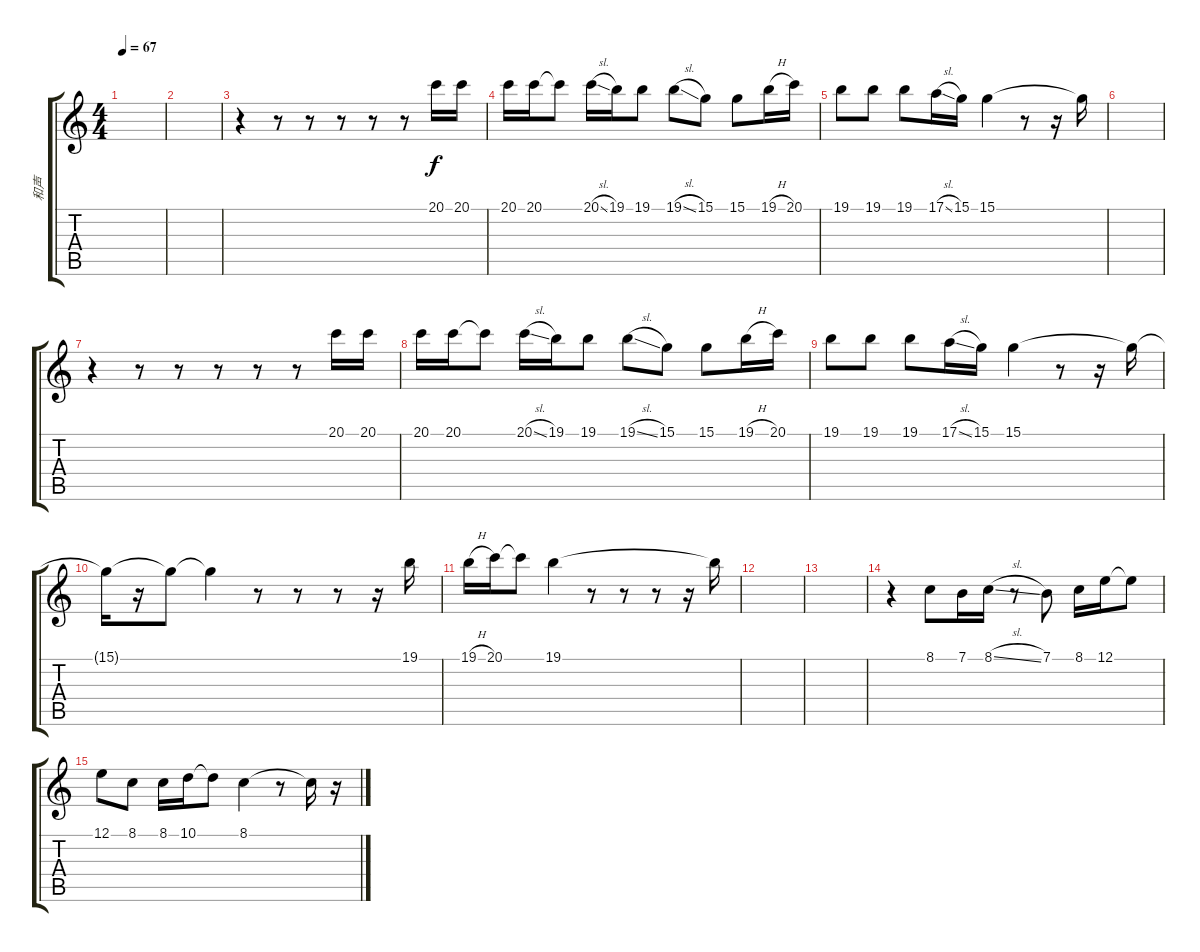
\track ("和声" "和声") {instrument acousticgrandpiano}
\staff {score tabs}
\tuning (E4 B3 G3 D3 A2 E2) {hide}
\ts (4 4)
\tempo 67
\clef g2
\ks c
|
|
r.4 r.8 r.8 r.8 r.8 r.8 20.1.16 20.1.16 |
20.1.16 20.1.16 20.1{t}.8 20.1{sl}.16 19.1.16 19.1.8 19.1{sl}.8 15.1.8 15.1.8 19.1{h}.16 20.1.16 |
19.1.8 19.1.8 19.1.8 17.1{sl}.16 15.1.16 15.1.4 r.8 r.16 15.1{t}.16 |
|
r.4 r.8 r.8 r.8 r.8 r.8 20.1.16 20.1.16 |
20.1.16 20.1.16 20.1{t}.8 20.1{sl}.16 19.1.16 19.1.8 19.1{sl}.8 15.1.8 15.1.8 19.1{h}.16 20.1.16 |
19.1.8 19.1.8 19.1.8 17.1{sl}.16 15.1.16 15.1.4 r.8 r.16 15.1{t}.16 |
15.1{t}.16 r.16 15.1{t}.8 15.1{t}.4 r.8 r.8 r.8 r.16 19.1.16 |
19.1{h}.16 20.1.16 20.1{t}.8 19.1.4 r.8 r.8 r.8 r.16 19.1{t}.16 |
|
|
r.4 8.1.8 7.1.16 8.1{sl}.16 r.8 7.1.8 8.1.16 12.1.16 12.1{t}.8 |
12.1.8 8.1.8 8.1.16 10.1.16 10.1{t}.8 8.1.4 r.8 8.1{t}.16 r.16
